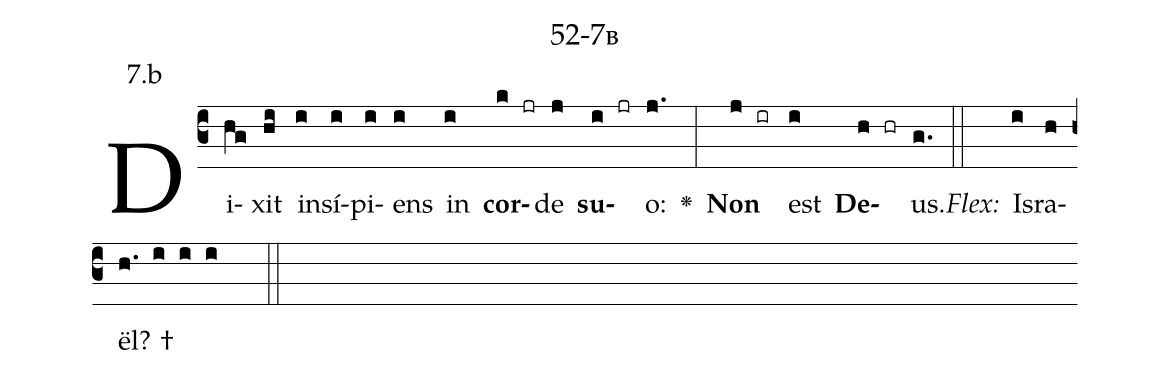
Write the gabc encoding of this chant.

name: 52-7b;
annotation: 7.b;
%%
(c3)Di(hg)xit(hi) in(i)sí(i)pi(i)ens(i) in(i) <b>cor</b>(k jr)de(j) <b>su</b>(i jr)o:(j.) <v>\greheightstar</v>(:) <b>Non</b>(j ir) est(i) <b>De</b>(h hr)us.(g.) (::)
<i>Flex:</i>()  Is(i)ra(h)ël? †(h. i i i  ::)

%E(i) u(i) o(j) u(i) a(h) e.(g.) (::)
